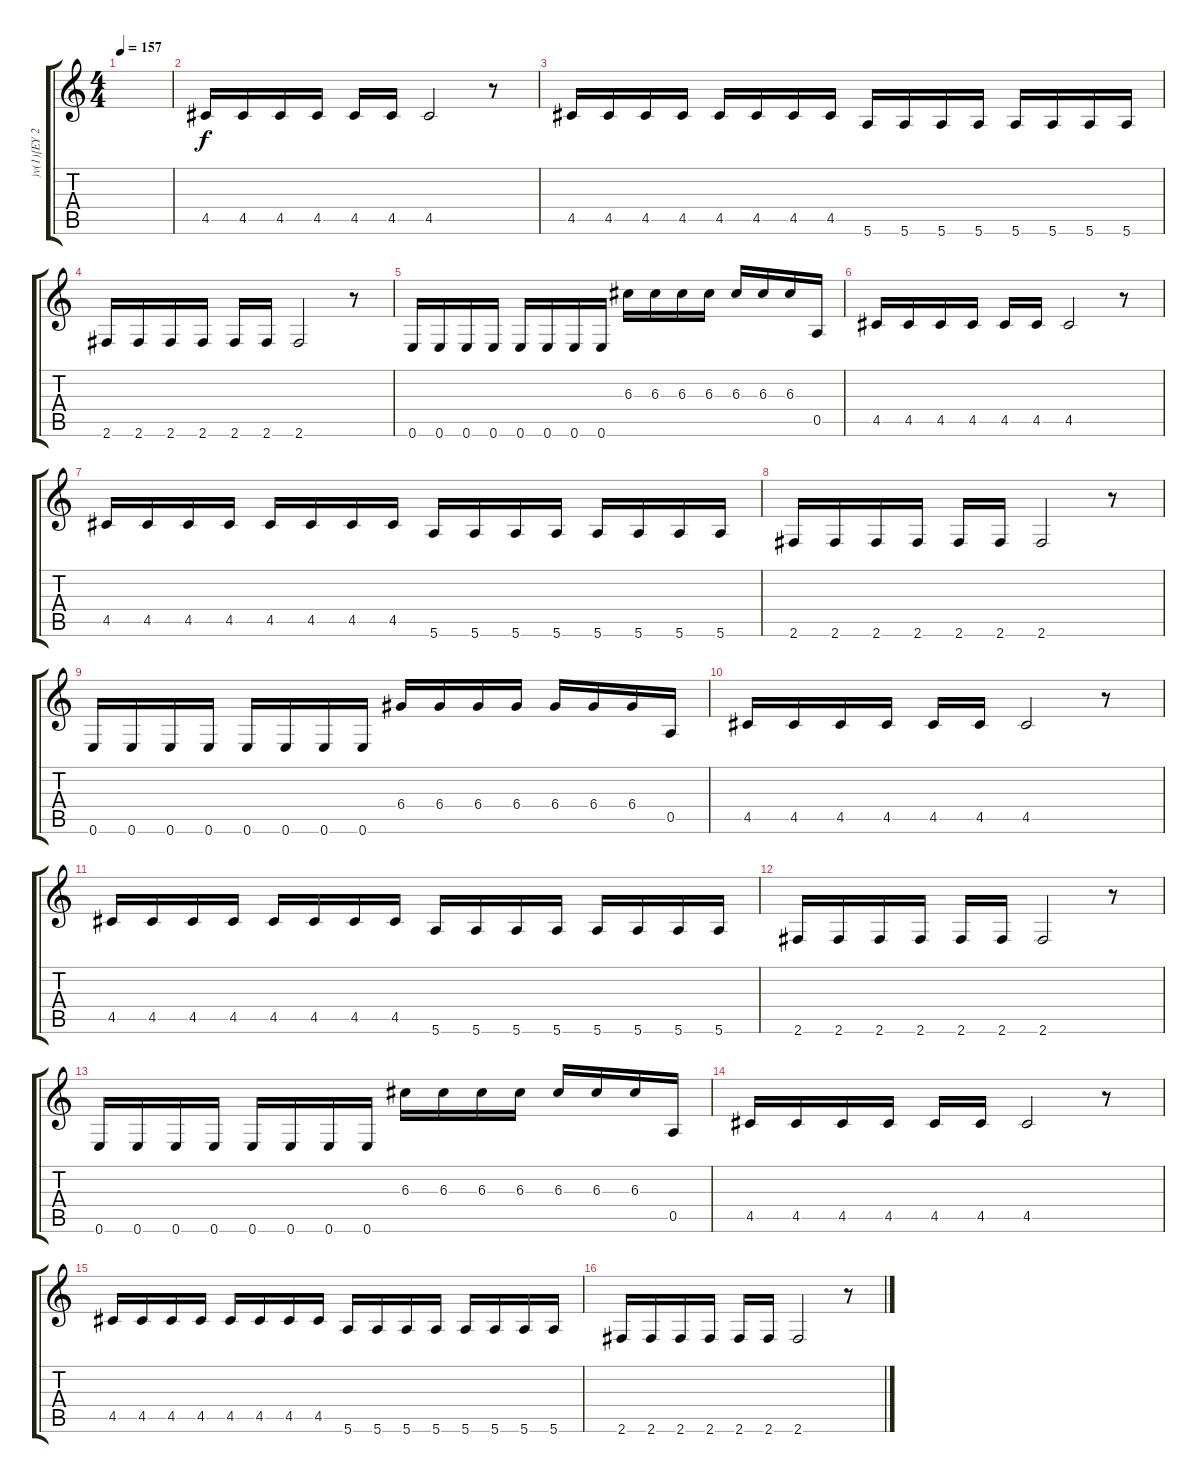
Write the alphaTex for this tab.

\track (")v(1){EY 2" ")v(1){EY 2") {instrument overdrivenguitar}
\staff {score tabs}
\tuning (E4 B3 G3 D3 A2 E2) {hide}
\ts (4 4)
\tempo 157
\clef g2
\ks c
|
4.5.16{instrument overdrivenguitar} 4.5.16 4.5.16 4.5.16 4.5.16 4.5.16 4.5.2 r.8 |
4.5.16 4.5.16 4.5.16 4.5.16 4.5.16 4.5.16 4.5.16 4.5.16 5.6.16 5.6.16 5.6.16 5.6.16 5.6.16 5.6.16 5.6.16 5.6.16 |
2.6.16 2.6.16 2.6.16 2.6.16 2.6.16 2.6.16 2.6.2 r.8 |
0.6.16 0.6.16 0.6.16 0.6.16 0.6.16 0.6.16 0.6.16 0.6.16 6.3.16 6.3.16 6.3.16 6.3.16 6.3.16 6.3.16 6.3.16 0.5.16 |
4.5.16 4.5.16 4.5.16 4.5.16 4.5.16 4.5.16 4.5.2 r.8 |
4.5.16 4.5.16 4.5.16 4.5.16 4.5.16 4.5.16 4.5.16 4.5.16 5.6.16 5.6.16 5.6.16 5.6.16 5.6.16 5.6.16 5.6.16 5.6.16 |
2.6.16 2.6.16 2.6.16 2.6.16 2.6.16 2.6.16 2.6.2 r.8 |
0.6.16 0.6.16 0.6.16 0.6.16 0.6.16 0.6.16 0.6.16 0.6.16 6.4.16 6.4.16 6.4.16 6.4.16 6.4.16 6.4.16 6.4.16 0.5.16 |
4.5.16 4.5.16 4.5.16 4.5.16 4.5.16 4.5.16 4.5.2 r.8 |
4.5.16 4.5.16 4.5.16 4.5.16 4.5.16 4.5.16 4.5.16 4.5.16 5.6.16 5.6.16 5.6.16 5.6.16 5.6.16 5.6.16 5.6.16 5.6.16 |
2.6.16 2.6.16 2.6.16 2.6.16 2.6.16 2.6.16 2.6.2 r.8 |
0.6.16 0.6.16 0.6.16 0.6.16 0.6.16 0.6.16 0.6.16 0.6.16 6.3.16 6.3.16 6.3.16 6.3.16 6.3.16 6.3.16 6.3.16 0.5.16 |
4.5.16 4.5.16 4.5.16 4.5.16 4.5.16 4.5.16 4.5.2 r.8 |
4.5.16 4.5.16 4.5.16 4.5.16 4.5.16 4.5.16 4.5.16 4.5.16 5.6.16 5.6.16 5.6.16 5.6.16 5.6.16 5.6.16 5.6.16 5.6.16 |
2.6.16 2.6.16 2.6.16 2.6.16 2.6.16 2.6.16 2.6.2 r.8
